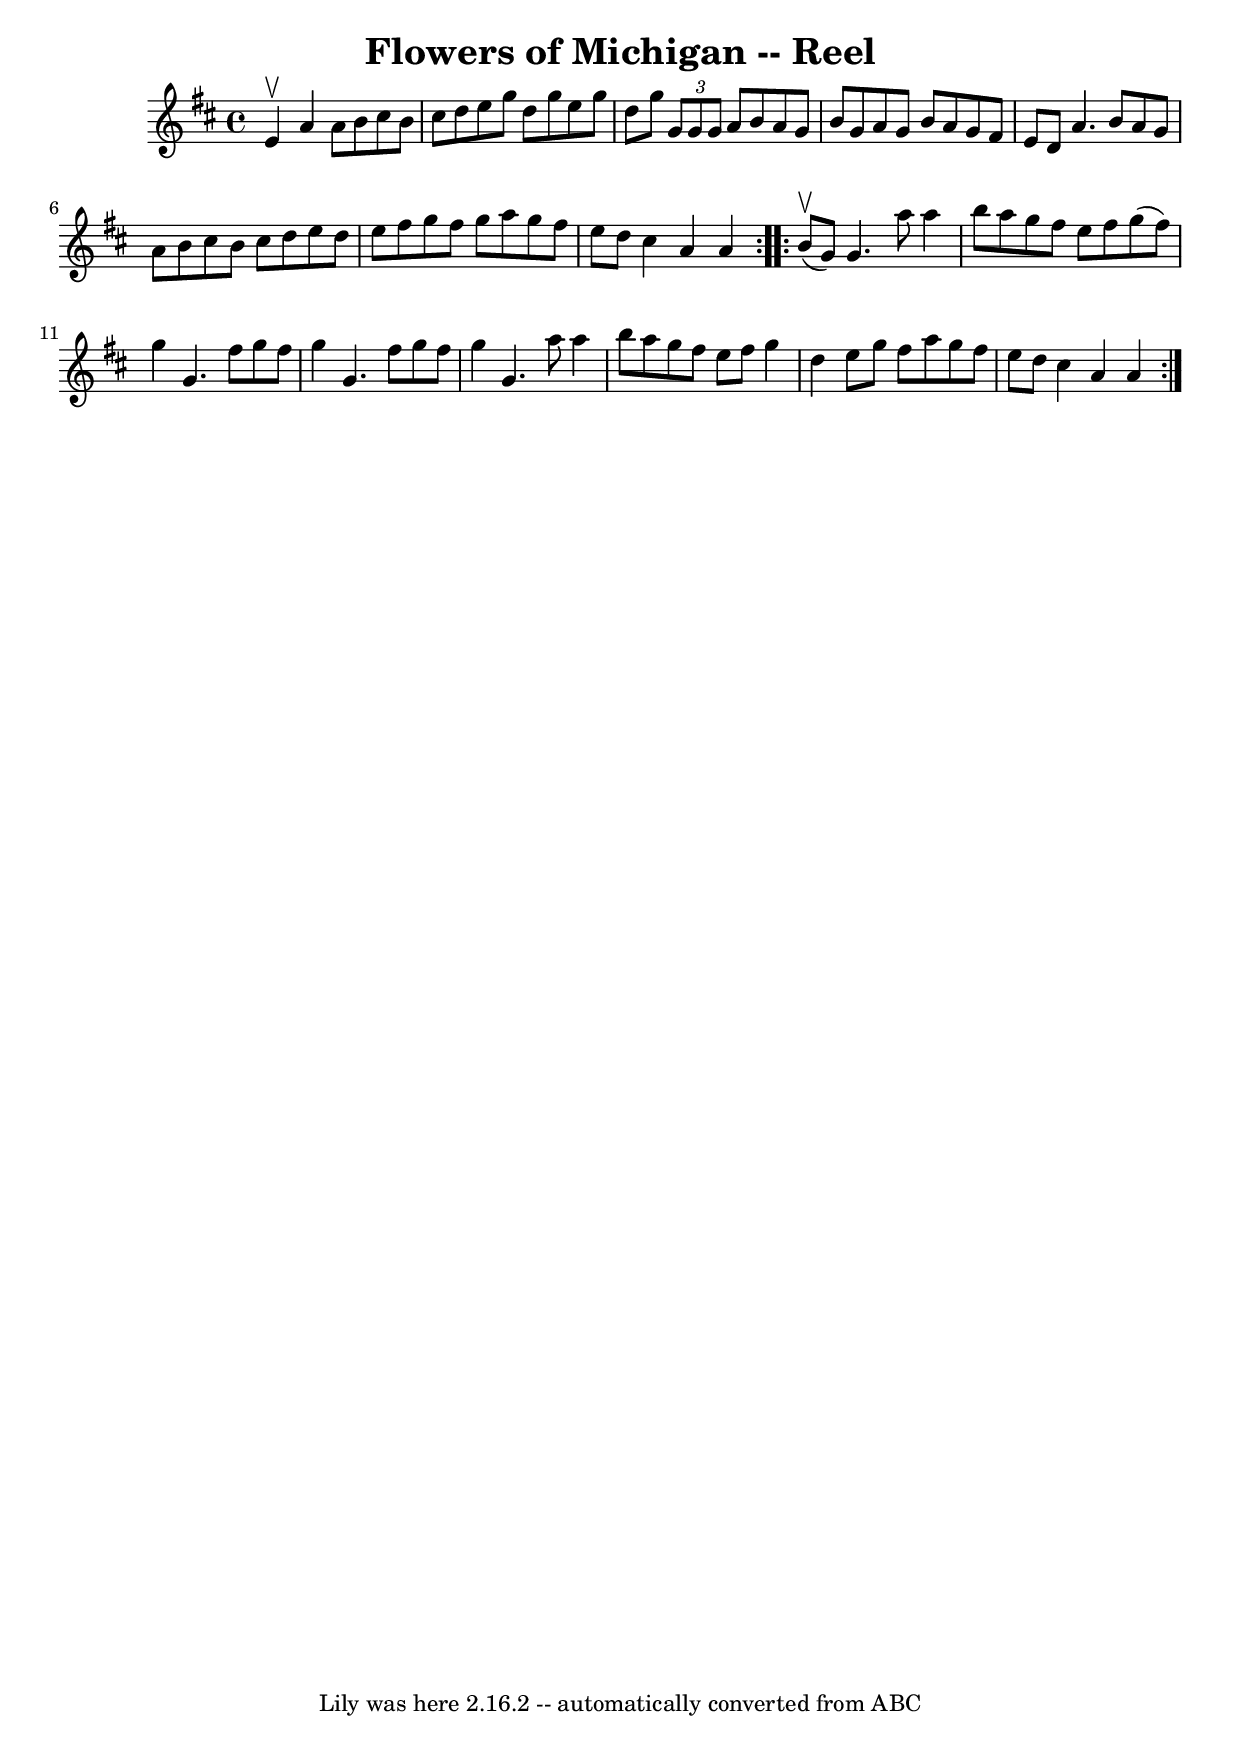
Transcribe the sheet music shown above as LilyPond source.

\version "2.16.2"
\include "Mammoth.ily"
\header {
  %% book = "Ryan's Mammoth Collection"
  crossRefNumber = "1"
  footnotes = "\\\\390"
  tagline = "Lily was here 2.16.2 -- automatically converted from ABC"
  title = "Flowers of Michigan -- Reel"

}
voicedefault =  {



  \repeat volta 2 {

    \time 4/4 
    \key a \mixolydian
    e'4^\upbow |
    a'4 a'8 b'8    
    cis''8 b'8 cis''8 d''8    |
    e''8 g''8 d''8 g''8    
    e''8 g''8 d''8 g''8    |
    \times 2/3 { g'8 g'8 g'8  
	       }  
    a'8 b'8 a'8 g'8 b'8 g'8    |
    a'8 g'8 b'8 a'8  
    g'8 fis'8 e'8 d'8    |
    a'4. b'8 a'8 g'8 a'8   
    b'8    |
    cis''8 b'8 cis''8 d''8 e''8 d''8 e''8    
    fis''8    |
    g''8 fis''8 g''8 a''8 g''8 fis''8 e''8   
    d''8    |
    cis''4 a'4 a'4  
  }     
  \repeat volta 2 {
    b'8^\upbow(g'8) |
    g'4. a''8 a''4 b''8 a''8     |
    g''8 fis''8 e''8 fis''8 g''8 (fis''8) g''4     |
    g'4. fis''8 g''8 fis''8 g''4    |
    g'4.    
    fis''8 g''8 fis''8 g''4    |
    g'4. a''8 a''4 b''8   
    a''8    |
    g''8 fis''8 e''8 fis''8 g''4 d''4     |
    e''8 g''8 fis''8 a''8 g''8 fis''8 e''8 d''8     |
    cis''4 a'4 a'4  
  }   

}

\score{
  <<

    \context Staff="default"
    {
      \voicedefault 
      
    }

  >>
  \layout {
    
  }
  \midi {
  }

}
